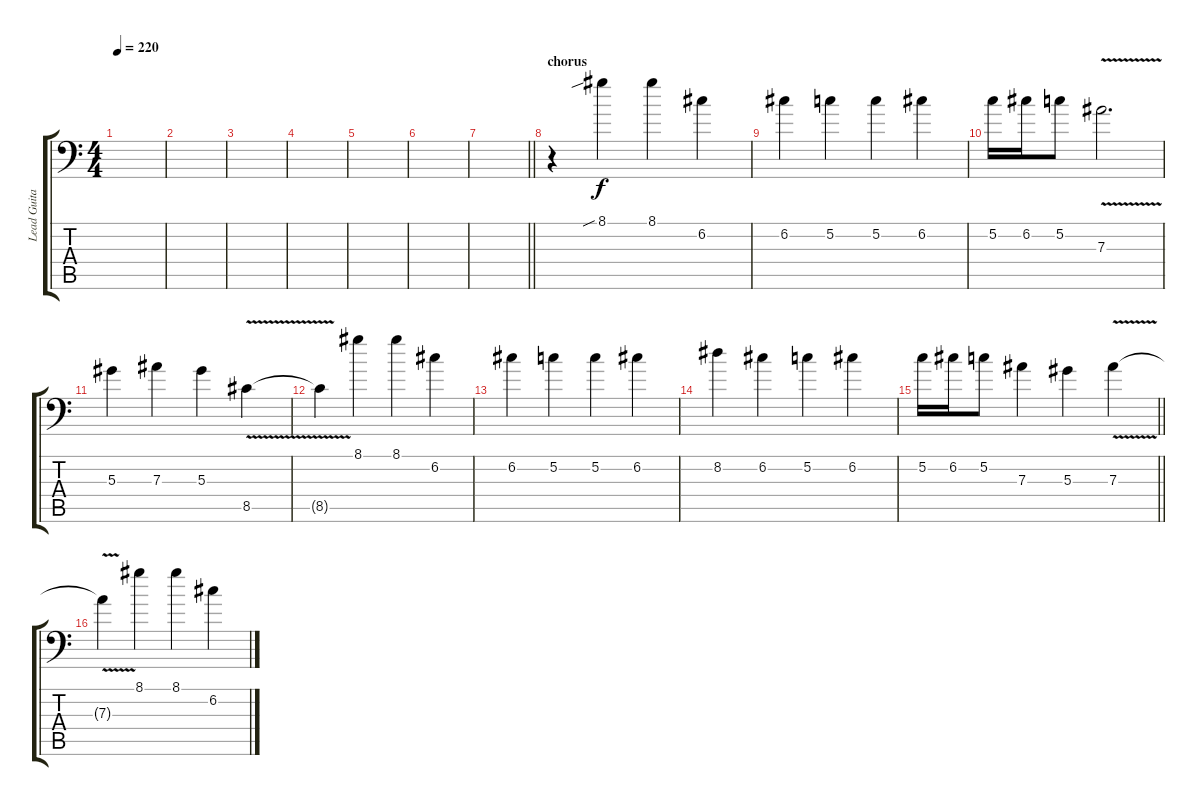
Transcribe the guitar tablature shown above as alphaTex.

\track ("Lead Guitar" "Lead Guita") {instrument distortionguitar}
\staff {score tabs}
\tuning (C4 G3 Eb3 Bb2 F2 Bb1) {hide}
\ts (4 4)
\tempo 220
\clef f4
\ks c
|
|
|
|
|
|
\barLineRight lightlight
|
\section ("" "chorus")
r.4 8.1{sib}.4 8.1.4 6.2.4 |
6.2.4 5.2.4 5.2.4 6.2.4 |
5.2.16 6.2.16 5.2.8 7.3{v}.2{d} |
5.3.4 7.3.4 5.3.4 8.5{v}.4 |
8.5{t}.4 8.1.4 8.1.4 6.2.4 |
6.2.4 5.2.4 5.2.4 6.2.4 |
8.2.4 6.2.4 5.2.4 6.2.4 |
\barLineRight lightlight
5.2.16 6.2.16 5.2.8 7.3.4 5.3.4 7.3{v}.4 |
7.3{t}.4 8.1.4 8.1.4 6.2.4
